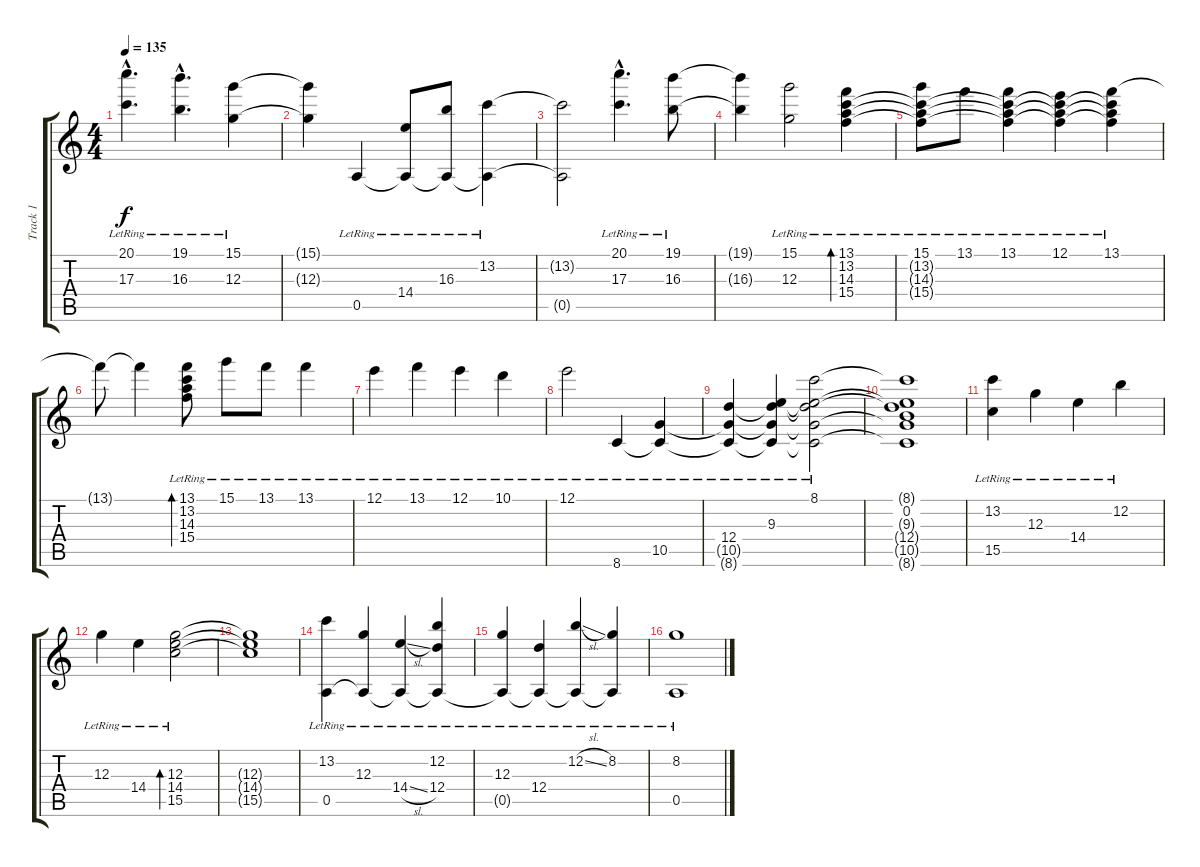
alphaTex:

\track ("Track 1" "Track 1") {instrument acousticguitarsteel}
\staff {score tabs}
\tuning (E4 B3 G3 D3 A2 E2) {hide}
\ts (4 4)
\tempo 135
\clef g2
\ks c
(20.1{hac lr} 17.3{hac lr}).4{d dy f} (19.1{hac lr} 16.3{hac lr}).4{d} (15.1{lr} 12.3{lr}).4 |
(15.1{t} 12.3{t}).4 0.5{lr}.4 (14.4{lr} 0.5{t}).8 (16.3{lr} 0.5{t}).8 (13.2{lr} 0.5{t}).4 |
(13.2{t} 0.5{t}).2 (20.1{hac lr} 17.3{hac lr}).4{d} (19.1{lr} 16.3{lr}).8 |
(19.1{t} 16.3{t}).4 (15.1{lr} 12.3{lr}).2 (13.1{lr} 13.2{lr} 14.3{lr} 15.4{lr}).4{bd 480} |
(15.1{lr} 13.2{t} 14.3{t} 15.4{t}).8 13.1{lr}.8 (13.1{lr} 13.2{t} 14.3{t} 15.4{t}).4 (12.1{lr} 13.2{t} 14.3{t} 15.4{t}).4 (13.1{lr} 13.2{t} 14.3{t} 15.4{t}).4 |
13.1{t}.8 13.1{t}.4 (13.1{lr} 13.2{lr} 14.3{lr} 15.4{lr}).8{bd 480} 15.1{lr}.8 13.1{lr}.8 13.1{lr}.4 |
12.1{lr}.4 13.1{lr}.4 12.1{lr}.4 10.1{lr}.4 |
12.1{lr}.2 8.6{lr}.4 (10.5{lr} 8.6{t}).4 |
(12.4{lr} 10.5{t} 8.6{t}).4 (9.3{lr} 12.4{t} 10.5{t} 8.6{t}).4 (8.1{lr} 9.3{t} 12.4{t} 10.5{t} 8.6{t}).2 |
(8.1{t} 0.2 9.3{t} 12.4{t} 10.5{t} 8.6{t}).1 |
(13.2{lr} 15.5{lr}).4 12.3{lr}.4 14.4{lr}.4 12.2{lr}.4 |
12.3{lr}.4 14.4{lr}.4 (12.3{lr} 14.4{lr} 15.5{lr}).2{bd 240} |
(12.3{t} 14.4{t} 15.5{t}).1 |
(13.2{lr} 0.5{lr}).4 (12.3{lr} 0.5{t}).4 (14.4{sl lr} 0.5{t}).4 (12.2{lr} 12.4{lr} 0.5{t}).4 |
(12.3{lr} 0.5{t}).4 (12.4{lr} 0.5{t}).4 (12.2{sl lr} 0.5{t}).4 (8.2{lr} 0.5{t}).4 |
(8.2{lr} 0.5{lr}).1
